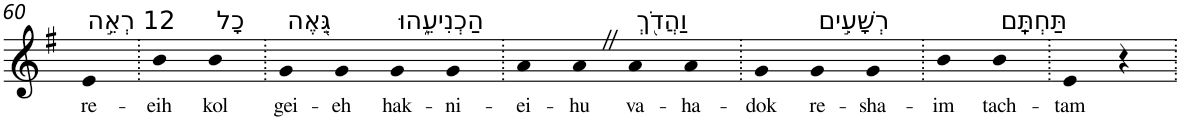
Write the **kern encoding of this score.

**kern	**text
*part1	*part1
*staff1	*staff1
*I"Piano	*
*I'Pno	*
!!LO:PB:g=z
*clefG2	*
*k[f#]	*
*G:	*
=60	=60
!LO:TX:a:t=12 רְאֵ֣ה	!
!	!LO:LY:b
4e	re-
=61.	=61.
!	!LO:LY:b
4b	-eih
!LO:TX:a:t=כָל	!
!	!LO:LY:b
4b	kol
=62.	=62.
!LO:TX:a:t=גֵּ֭אֶה	!
!	!LO:LY:b
4g	gei-
!	!LO:LY:b
4g	-eh
!LO:TX:a:t=הַכְנִיעֵ֑הוּ	!
!	!LO:LY:b
4g	hak-
!	!LO:LY:b
4g	-ni-
=63.	=63.
!	!LO:LY:b
4a	-ei-
!	!LO:LY:b
4aZ	-hu
!LO:TX:a:t=וַהֲדֹ֖ךְ	!
!	!LO:LY:b
4a	va-
!	!LO:LY:b
4a	-ha-
=64.	=64.
!	!LO:LY:b
4g	-dok
!LO:TX:a:t=רְשָׁעִ֣ים	!
!	!LO:LY:b
4g	re-
!	!LO:LY:b
4g	-sha-
=65.	=65.
!	!LO:LY:b
4b	-im
!LO:TX:a:t=תַּחְתָּֽם	!
!	!LO:LY:b
4b	tach-
=66.	=66.
!	!LO:LY:b
4e	-tam
4r	.
=.	=.
*-	*-
